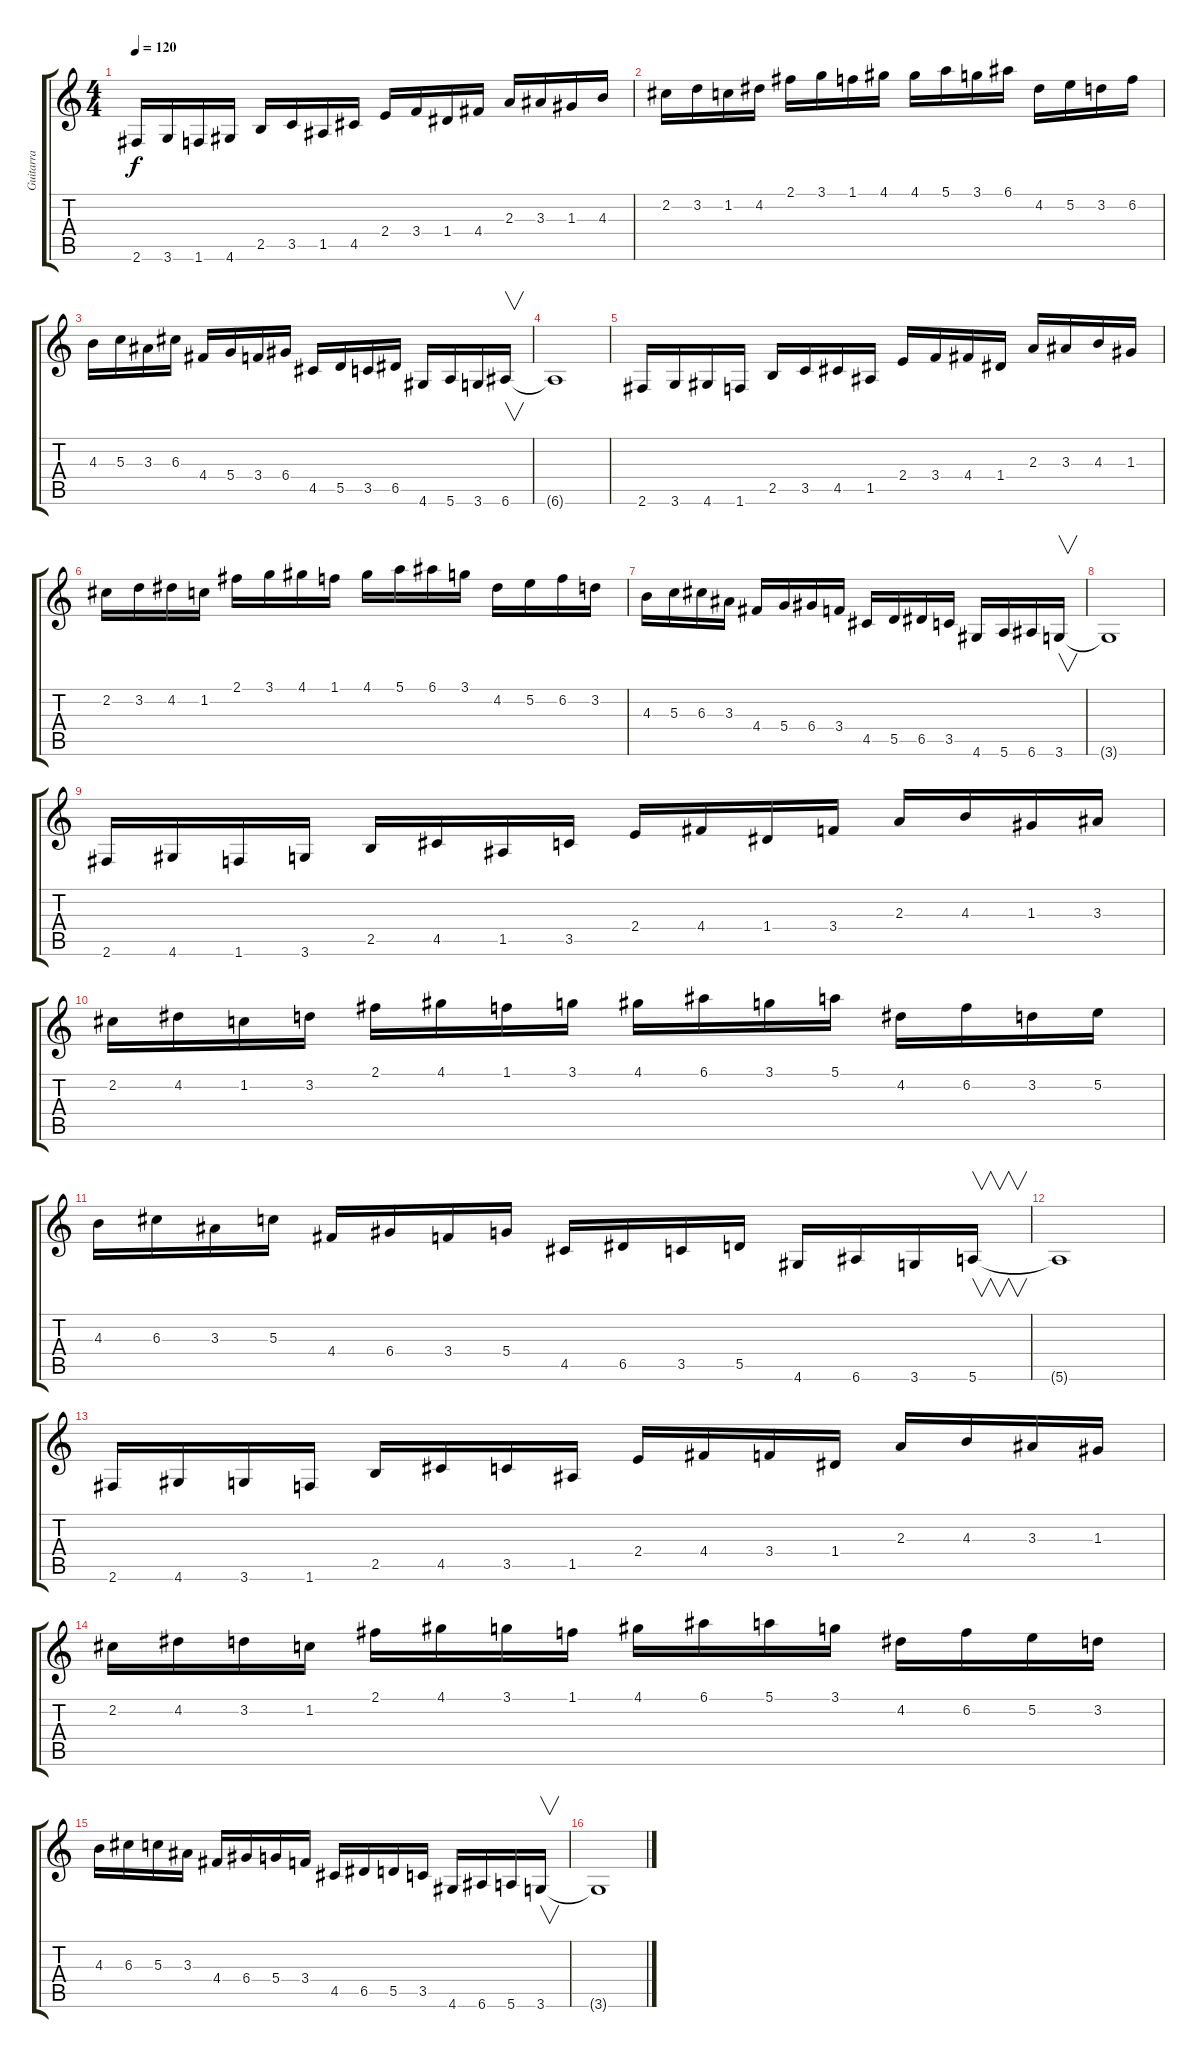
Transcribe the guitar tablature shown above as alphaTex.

\track ("Guitarra" "Guitarra") {instrument distortionguitar}
\staff {score tabs}
\tuning (E4 B3 G3 D3 A2 E2) {hide}
\ts (4 4)
\tempo 120
\clef g2
\ks c
2.6.16{dy f} 3.6.16 1.6.16 4.6.16 2.5.16 3.5.16 1.5.16 4.5.16 2.4.16 3.4.16 1.4.16 4.4.16 2.3.16 3.3.16 1.3.16 4.3.16 |
2.2.16 3.2.16 1.2.16 4.2.16 2.1.16 3.1.16 1.1.16 4.1.16 4.1.16 5.1.16 3.1.16 6.1.16 4.2.16 5.2.16 3.2.16 6.2.16 |
4.3.16 5.3.16 3.3.16 6.3.16 4.4.16 5.4.16 3.4.16 6.4.16 4.5.16 5.5.16 3.5.16 6.5.16 4.6.16 5.6.16 3.6.16 6.6.16{v} |
6.6{t}.1 |
2.6.16 3.6.16 4.6.16 1.6.16 2.5.16 3.5.16 4.5.16 1.5.16 2.4.16 3.4.16 4.4.16 1.4.16 2.3.16 3.3.16 4.3.16 1.3.16 |
2.2.16 3.2.16 4.2.16 1.2.16 2.1.16 3.1.16 4.1.16 1.1.16 4.1.16 5.1.16 6.1.16 3.1.16 4.2.16 5.2.16 6.2.16 3.2.16 |
4.3.16 5.3.16 6.3.16 3.3.16 4.4.16 5.4.16 6.4.16 3.4.16 4.5.16 5.5.16 6.5.16 3.5.16 4.6.16 5.6.16 6.6.16 3.6.16{v} |
3.6{t}.1 |
2.6.16 4.6.16 1.6.16 3.6.16 2.5.16 4.5.16 1.5.16 3.5.16 2.4.16 4.4.16 1.4.16 3.4.16 2.3.16 4.3.16 1.3.16 3.3.16 |
2.2.16 4.2.16 1.2.16 3.2.16 2.1.16 4.1.16 1.1.16 3.1.16 4.1.16 6.1.16 3.1.16 5.1.16 4.2.16 6.2.16 3.2.16 5.2.16 |
4.3.16 6.3.16 3.3.16 5.3.16 4.4.16 6.4.16 3.4.16 5.4.16 4.5.16 6.5.16 3.5.16 5.5.16 4.6.16 6.6.16 3.6.16 5.6.16{v} |
5.6{t}.1 |
2.6.16 4.6.16 3.6.16 1.6.16 2.5.16 4.5.16 3.5.16 1.5.16 2.4.16 4.4.16 3.4.16 1.4.16 2.3.16 4.3.16 3.3.16 1.3.16 |
2.2.16 4.2.16 3.2.16 1.2.16 2.1.16 4.1.16 3.1.16 1.1.16 4.1.16 6.1.16 5.1.16 3.1.16 4.2.16 6.2.16 5.2.16 3.2.16 |
4.3.16 6.3.16 5.3.16 3.3.16 4.4.16 6.4.16 5.4.16 3.4.16 4.5.16 6.5.16 5.5.16 3.5.16 4.6.16 6.6.16 5.6.16 3.6.16{v} |
3.6{t}.1
